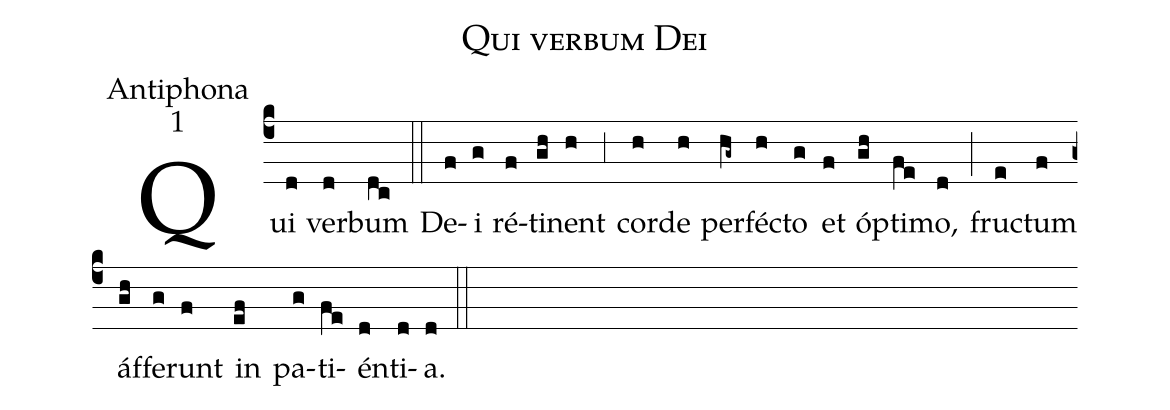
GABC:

name:Qui verbum Dei;
office-part:Antiphona;
mode:1;
%%
(c4) Qui(d) ver(d)bum(dc) (::)
De(f)i(g) ré(f)ti(gh)nent(h) (,3) cor(h)de(h) per(hg~)fé(h)cto(g) et(f) óp(gh)ti(fe)mo,(d) (;) fru(e)ctum(f) áf(gh)fe(g)runt(f) in(ef) pa(g)ti(fe)én(d)ti(d)a.(d) (::)
